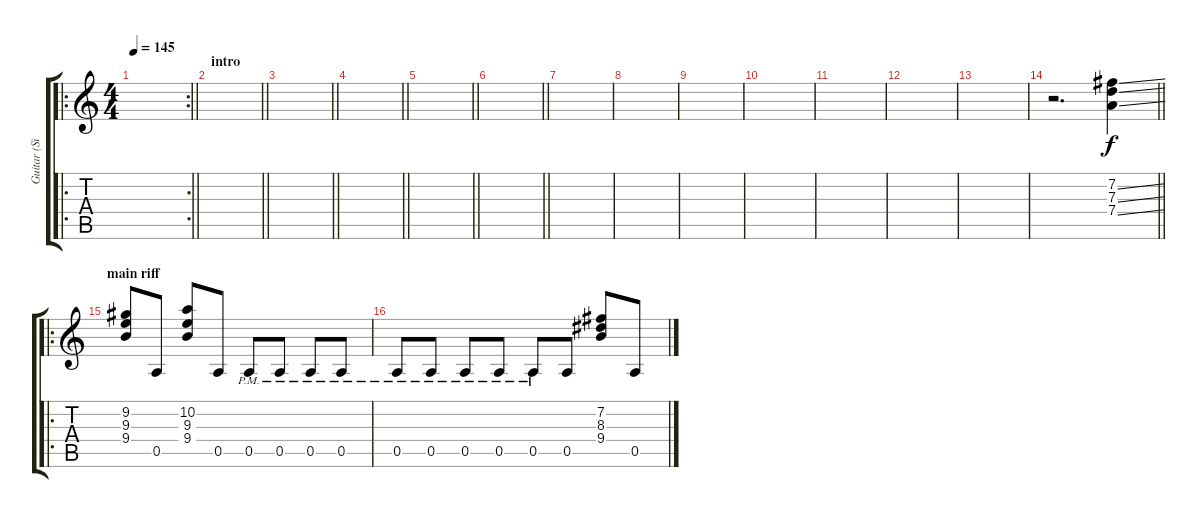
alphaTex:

\track ("Guitar (Sim)" "Guitar (Si") {instrument overdrivenguitar}
\staff {score tabs}
\tuning (E4 B3 G3 D3 A2 E2) {hide}
\ro
\rc 2
\ts (4 4)
\tempo 145
\clef g2
\barLineRight lightlight
\ks c
|
\section ("" "intro")
\barLineRight lightlight
|
\barLineRight lightlight
|
\barLineRight lightlight
|
\barLineRight lightlight
|
\barLineRight lightlight
|
|
|
|
|
|
|
|
\barLineRight lightlight
r.2{d} (7.2{ss} 7.3{ss} 7.4{ss}).4 |
\ro
\section ("" "main riff")
(9.2 9.3 9.4).8 0.5.8 (10.2 9.3 9.4).8 0.5.8 0.5{pm}.8 0.5{pm}.8 0.5{pm}.8 0.5{pm}.8 |
0.5{pm}.8 0.5{pm}.8 0.5{pm}.8 0.5{pm}.8 0.5{pm}.8 0.5.8 (7.2 8.3 9.4).8 0.5.8
